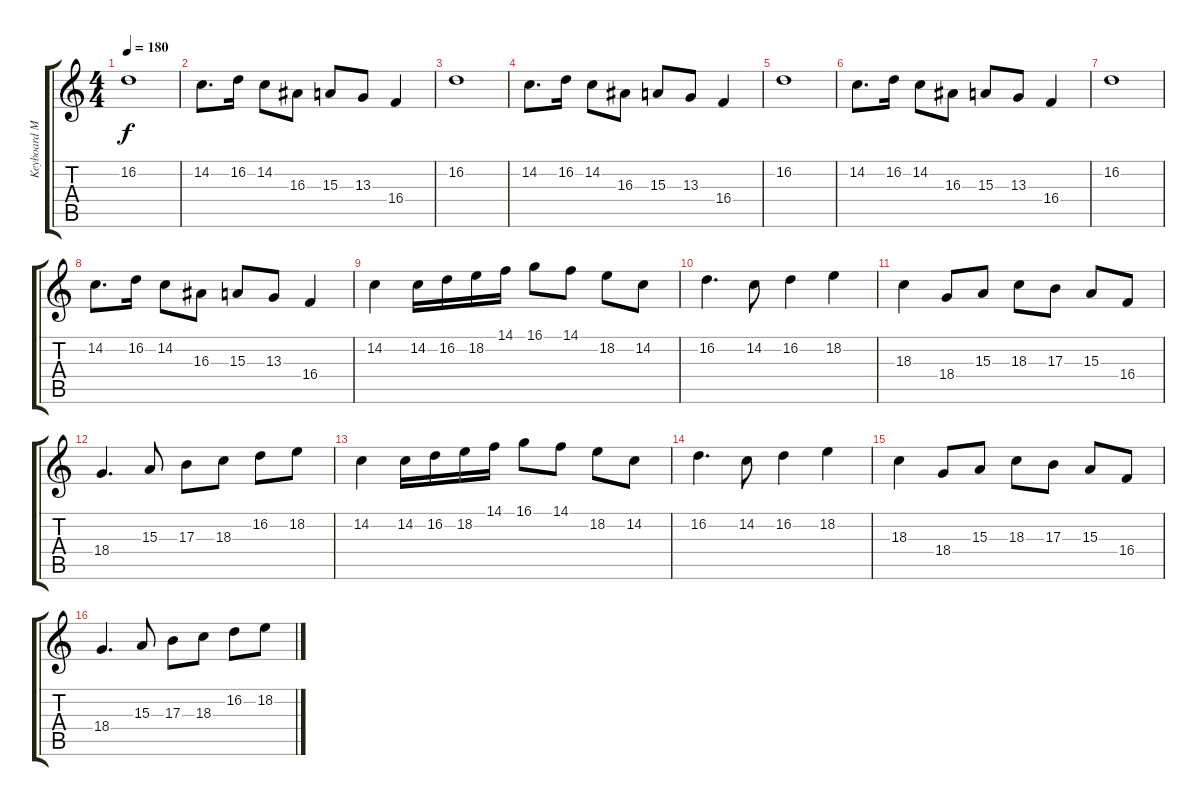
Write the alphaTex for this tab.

\track ("Keyboard Melodies" "Keyboard M") {instrument stringensemble1}
\staff {score tabs}
\tuning (Eb4 Bb3 Gb3 Db3 Ab2 Eb2) {hide}
\ts (4 4)
\tempo 180
\clef g2
\ks c
16.2.1{dy f} |
14.2.8{d} 16.2.16 14.2.8 16.3.8 15.3.8 13.3.8 16.4.4 |
16.2.1 |
14.2.8{d} 16.2.16 14.2.8 16.3.8 15.3.8 13.3.8 16.4.4 |
16.2.1 |
14.2.8{d} 16.2.16 14.2.8 16.3.8 15.3.8 13.3.8 16.4.4 |
16.2.1 |
14.2.8{d} 16.2.16 14.2.8 16.3.8 15.3.8 13.3.8 16.4.4 |
14.2.4 14.2.16 16.2.16 18.2.16 14.1.16 16.1.8 14.1.8 18.2.8 14.2.8 |
16.2.4{d} 14.2.8 16.2.4 18.2.4 |
18.3.4 18.4.8 15.3.8 18.3.8 17.3.8 15.3.8 16.4.8 |
18.4.4{d} 15.3.8 17.3.8 18.3.8 16.2.8 18.2.8 |
14.2.4 14.2.16 16.2.16 18.2.16 14.1.16 16.1.8 14.1.8 18.2.8 14.2.8 |
16.2.4{d} 14.2.8 16.2.4 18.2.4 |
18.3.4 18.4.8 15.3.8 18.3.8 17.3.8 15.3.8 16.4.8 |
18.4.4{d} 15.3.8 17.3.8 18.3.8 16.2.8 18.2.8
